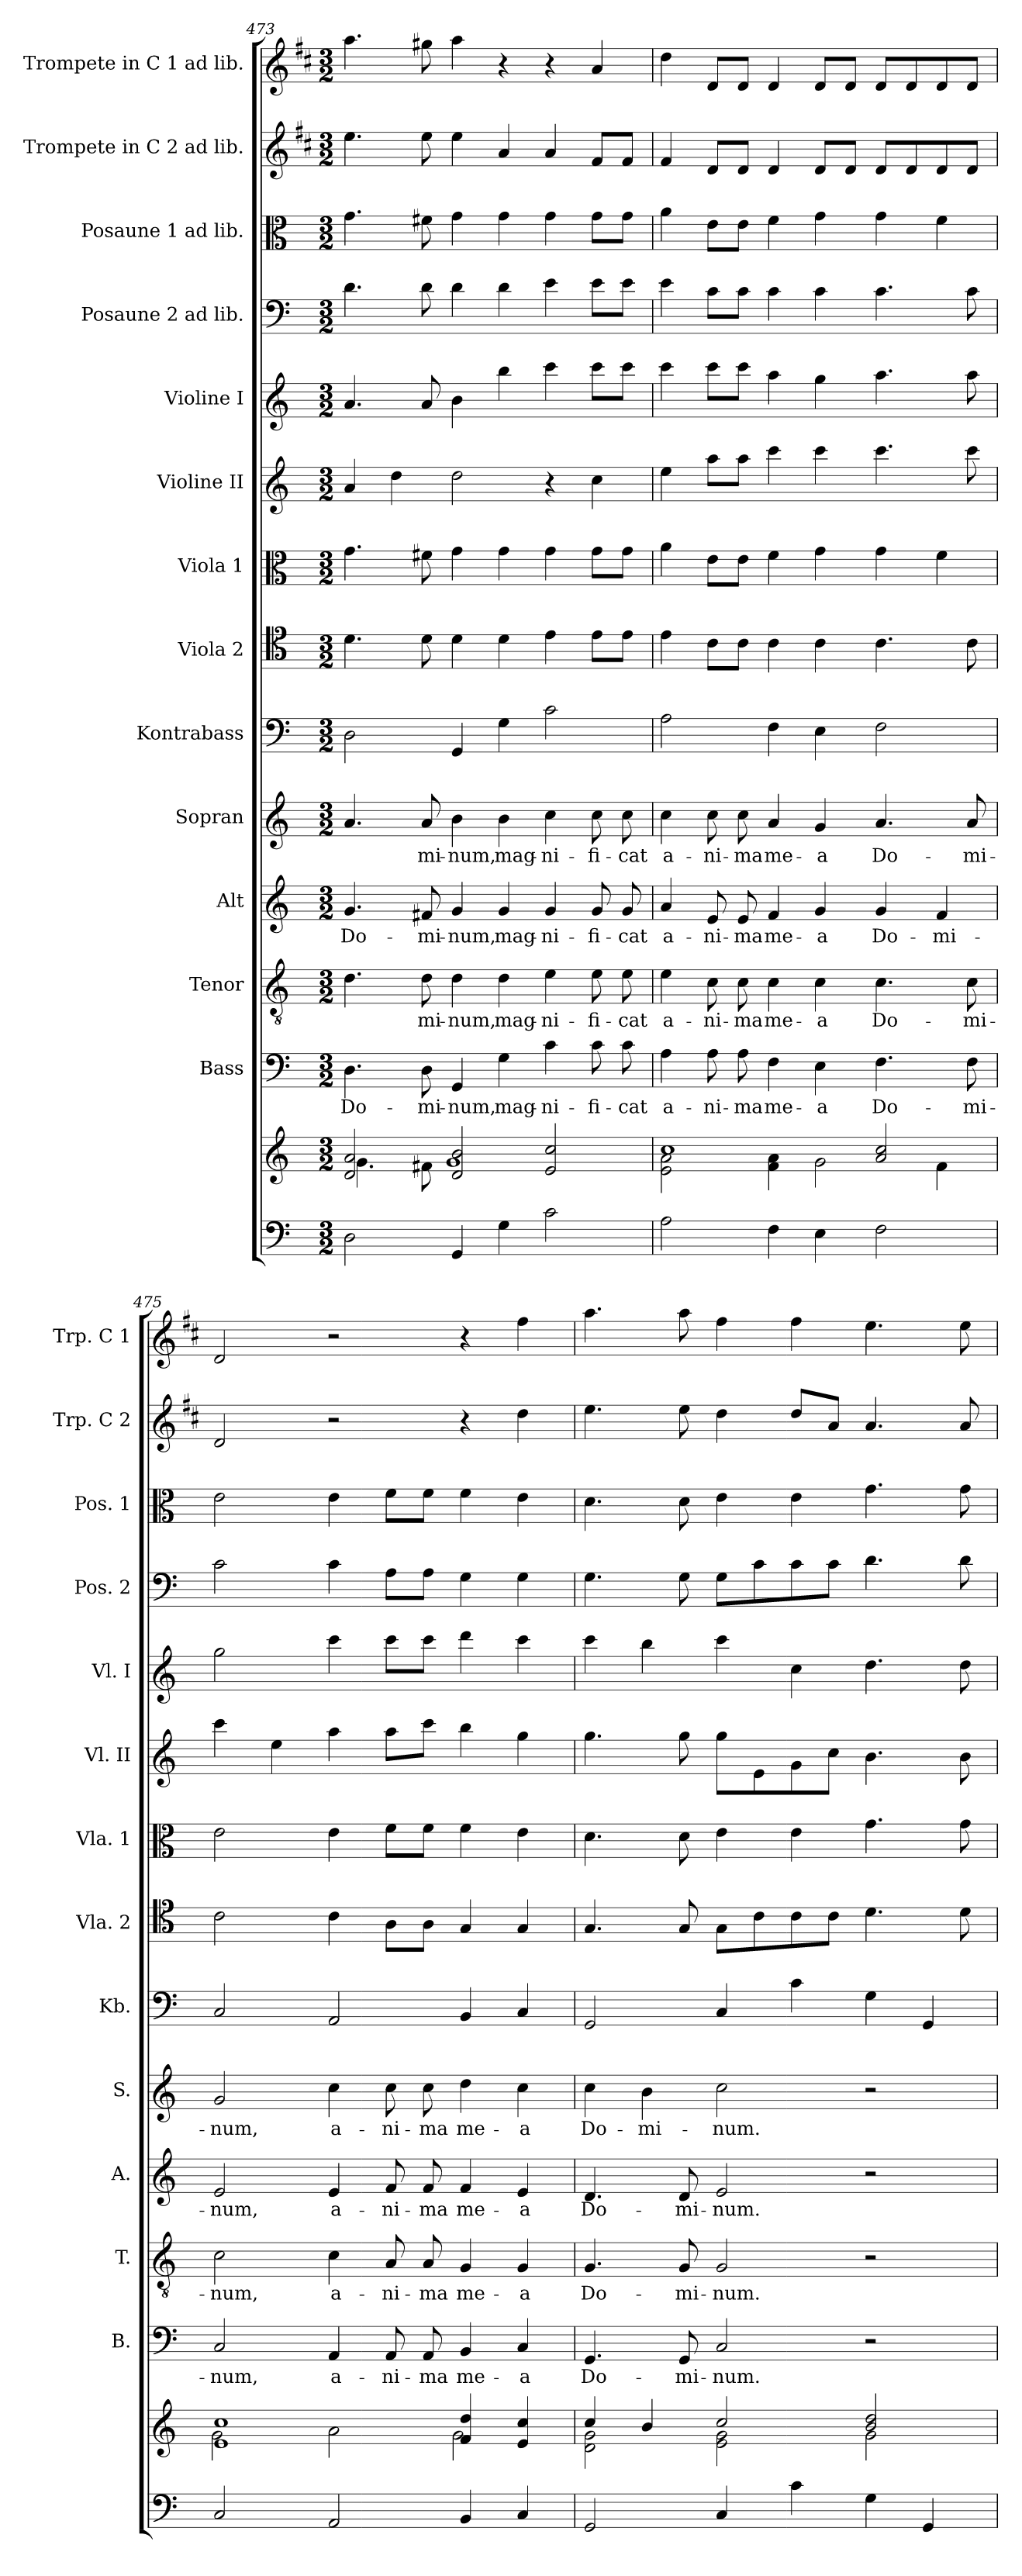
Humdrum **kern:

**kern	**kern	**kern	**text	**kern	**text	**kern	**text	**kern	**text	**kern	**kern	**kern	**kern	**kern	**kern	**kern	**kern	**kern
*part14	*part14	*part13	*part13	*part12	*part12	*part11	*part11	*part10	*part10	*part9	*part8	*part7	*part6	*part5	*part4	*part3	*part2	*part1
*staff15	*staff14	*staff13	*staff13	*staff12	*staff12	*staff11	*staff11	*staff10	*staff10	*staff9	*staff8	*staff7	*staff6	*staff5	*staff4	*staff3	*staff2	*staff1
*	*	*I"Bass	*	*I"Tenor	*	*I"Alt	*	*I"Sopran	*	*I"Kontrabass	*I"Viola 2	*I"Viola 1	*I"Violine II	*I"Violine I	*I"Posaune 2 ad lib.	*I"Posaune 1 ad lib.	*I"Trompete in C 2 ad lib.	*I"Trompete in C 1 ad lib.
*	*	*I'B.	*	*I'T.	*	*I'A.	*	*I'S.	*	*I'Kb.	*I'Vla. 2	*I'Vla. 1	*I'Vl. II	*I'Vl. I	*I'Pos. 2	*I'Pos. 1	*I'Trp. C 2	*I'Trp. C 1
!!LO:PB:g=z
*clefF4	*clefG2	*clefF4	*	*clefGv2	*	*clefG2	*	*clefG2	*	*clefF4	*clefC4	*clefC3	*clefG2	*clefG2	*clefF4	*clefC3	*clefG2	*clefG2
*	*	*	*	*	*	*	*	*	*	*ITrd7c12	*	*	*	*	*	*	*ITrd1c2	*ITrd1c2
*k[]	*k[]	*k[]	*	*k[]	*	*k[]	*	*k[]	*	*k[]	*k[]	*k[]	*k[]	*k[]	*k[]	*k[]	*k[]	*k[]
*C:	*C:	*C:	*	*C:	*	*C:	*	*C:	*	*C:	*C:	*C:	*C:	*C:	*C:	*C:	*C:	*C:
*M3/2	*M3/2	*M3/2	*	*M3/2	*	*M3/2	*	*M3/2	*	*M3/2	*M3/2	*M3/2	*M3/2	*M3/2	*M3/2	*M3/2	*M3/2	*M3/2
=473	=473	=473	=473	=473	=473	=473	=473	=473	=473	=473	=473	=473	=473	=473	=473	=473	=473	=473
*	*^	*	*	*	*	*	*	*	*	*	*	*	*	*	*	*	*	*
!	!	!	!	!LO:LY:b	!	!	!	!LO:LY:b	!	!	!	!	!	!	!	!	!	!	!
2D\	2d/ 2a/	4.g\	4.D\	Do-	4.d\	.	4.g/	Do-	4.a/	.	2DD\	4.d\	4.g\	4a/	4.a/	4.d\	4.g\	4.dd\	4.gg\
.	.	.	.	.	.	.	.	.	.	.	.	.	.	4dd\	.	.	.	.	.
!	!	!	!	!LO:LY:b	!	!LO:LY:b	!	!LO:LY:b	!	!LO:LY:b	!	!	!	!	!	!	!	!	!
.	.	8f#X\	8D\	-mi-	8d\	-mi-	8f#X/	-mi-	8a/	-mi-	.	8d\	8f#X\	.	8a/	8d\	8f#X\	8dd\	8ff#X\
!	!	!	!	!LO:LY:b	!	!LO:LY:b	!	!LO:LY:b	!	!LO:LY:b	!	!	!	!	!	!	!	!	!
4GG/	2d/ 2b/	1g	4GG/	-num,	4d\	-num,	4g/	-num,	4b\	-num,	4GGG/	4d\	4g\	2dd\	4b\	4d\	4g\	4dd\	4gg\
!	!	!	!	!LO:LY:b	!	!LO:LY:b	!	!LO:LY:b	!	!LO:LY:b	!	!	!	!	!	!	!	!	!
4G\	.	.	4G\	mag-	4d\	mag-	4g/	mag-	4b\	mag-	4GG\	4d\	4g\	.	4bb\	4d\	4g\	4g/	4r
!	!	!	!	!LO:LY:b	!	!LO:LY:b	!	!LO:LY:b	!	!LO:LY:b	!	!	!	!	!	!	!	!	!
2c\	2e/ 2cc/	.	4c\	-ni-	4e\	-ni-	4g/	-ni-	4cc\	-ni-	2C\	4e\	4g\	4r	4ccc\	4e\	4g\	4g/	4r
!	!	!	!	!LO:LY:b	!	!LO:LY:b	!	!LO:LY:b	!	!LO:LY:b	!	!	!	!	!	!	!	!	!
.	.	.	8c\	-fi-	8e\	-fi-	8g/	-fi-	8cc\	-fi-	.	8e\L	8g\L	4cc\	8ccc\L	8e\L	8g\L	8e/L	4g/
!	!	!	!	!LO:LY:b	!	!LO:LY:b	!	!LO:LY:b	!	!LO:LY:b	!	!	!	!	!	!	!	!	!
.	.	.	8c\	-cat	8e\	-cat	8g/	-cat	8cc\	-cat	.	8e\J	8g\J	.	8ccc\J	8e\J	8g\J	8e/J	.
=474	=474	=474	=474	=474	=474	=474	=474	=474	=474	=474	=474	=474	=474	=474	=474	=474	=474	=474	=474
!	!	!	!	!LO:LY:b	!	!LO:LY:b	!	!LO:LY:b	!	!LO:LY:b	!	!	!	!	!	!	!	!	!
2A\	1cc	2e\ 2a\	4A\	a-	4e\	a-	4a/	a-	4cc\	a-	2AA\	4e\	4a\	4ee\	4ccc\	4e\	4a\	4e/	4cc\
!	!	!	!	!LO:LY:b	!	!LO:LY:b	!	!LO:LY:b	!	!LO:LY:b	!	!	!	!	!	!	!	!	!
.	.	.	8A\	-ni-	8c\	-ni-	8e/	-ni-	8cc\	-ni-	.	8c\L	8e\L	8aa\L	8ccc\L	8c\L	8e\L	8c/L	8c/L
!	!	!	!	!LO:LY:b	!	!LO:LY:b	!	!LO:LY:b	!	!LO:LY:b	!	!	!	!	!	!	!	!	!
.	.	.	8A\	-ma	8c\	-ma	8e/	-ma	8cc\	-ma	.	8c\J	8e\J	8aa\J	8ccc\J	8c\J	8e\J	8c/J	8c/J
!	!	!	!	!LO:LY:b	!	!LO:LY:b	!	!LO:LY:b	!	!LO:LY:b	!	!	!	!	!	!	!	!	!
4F\	.	4f\ 4a\	4F\	me-	4c\	me-	4f/	me-	4a/	me-	4FF\	4c\	4f\	4ccc\	4aa\	4c\	4f\	4c/	4c/
!	!	!	!	!LO:LY:b	!	!LO:LY:b	!	!LO:LY:b	!	!LO:LY:b	!	!	!	!	!	!	!	!	!
4E\	.	2g\	4E\	-a	4c\	-a	4g/	-a	4g/	-a	4EE\	4c\	4g\	4ccc\	4gg\	4c\	4g\	8c/L	8c/L
.	.	.	.	.	.	.	.	.	.	.	.	.	.	.	.	.	.	8c/J	8c/J
!	!	!	!	!LO:LY:b	!	!LO:LY:b	!	!LO:LY:b	!	!LO:LY:b	!	!	!	!	!	!	!	!	!
2F\	2a/ 2cc/	.	4.F\	Do-	4.c\	Do-	4g/	Do-	4.a/	Do-	2FF\	4.c\	4g\	4.ccc\	4.aa\	4.c\	4g\	8c/L	8c/L
.	.	.	.	.	.	.	.	.	.	.	.	.	.	.	.	.	.	8c/	8c/
!	!	!	!	!	!	!	!	!LO:LY:b	!	!	!	!	!	!	!	!	!	!	!
.	.	4f\	.	.	.	.	4f/	-mi-	.	.	.	.	4f\	.	.	.	4f\	8c/	8c/
!	!	!	!	!LO:LY:b	!	!LO:LY:b	!	!	!	!LO:LY:b	!	!	!	!	!	!	!	!	!
.	.	.	8F\	-mi-	8c\	-mi-	.	.	8a/	-mi-	.	8c\	.	8ccc\	8aa\	8c\	.	8c/J	8c/J
=475	=475	=475	=475	=475	=475	=475	=475	=475	=475	=475	=475	=475	=475	=475	=475	=475	=475	=475	=475
!	!	!	!	!LO:LY:b	!	!LO:LY:b	!	!LO:LY:b	!	!LO:LY:b	!	!	!	!	!	!	!	!	!
2C/	1e 1cc	2g\	2C/	-num,	2c\	-num,	2e/	-num,	2g/	-num,	2CC/	2c\	2e\	4ccc\	2gg\	2c\	2e\	2c/	2c/
.	.	.	.	.	.	.	.	.	.	.	.	.	.	4ee\	.	.	.	.	.
!	!	!	!	!LO:LY:b	!	!LO:LY:b	!	!LO:LY:b	!	!LO:LY:b	!	!	!	!	!	!	!	!	!
2AA/	.	2a\	4AA/	a-	4c\	a-	4e/	a-	4cc\	a-	2AAA/	4c\	4e\	4aa\	4ccc\	4c\	4e\	2r	2r
!	!	!	!	!LO:LY:b	!	!LO:LY:b	!	!LO:LY:b	!	!LO:LY:b	!	!	!	!	!	!	!	!	!
.	.	.	8AA/	-ni-	8A/	-ni-	8f/	-ni-	8cc\	-ni-	.	8A\L	8f\L	8aa\L	8ccc\L	8A\L	8f\L	.	.
!	!	!	!	!LO:LY:b	!	!LO:LY:b	!	!LO:LY:b	!	!LO:LY:b	!	!	!	!	!	!	!	!	!
.	.	.	8AA/	-ma	8A/	-ma	8f/	-ma	8cc\	-ma	.	8A\J	8f\J	8ccc\J	8ccc\J	8A\J	8f\J	.	.
!	!	!	!	!LO:LY:b	!	!LO:LY:b	!	!LO:LY:b	!	!LO:LY:b	!	!	!	!	!	!	!	!	!
4BB/	4f/ 4dd/	2g\	4BB/	me-	4G/	me-	4f/	me-	4dd\	me-	4BBB/	4G/	4f\	4bb\	4ddd\	4G\	4f\	4r	4r
!	!	!	!	!LO:LY:b	!	!LO:LY:b	!	!LO:LY:b	!	!LO:LY:b	!	!	!	!	!	!	!	!	!
4C/	4e/ 4cc/	.	4C/	-a	4G/	-a	4e/	-a	4cc\	-a	4CC/	4G/	4e\	4gg\	4ccc\	4G\	4e\	4cc\	4ee\
=476	=476	=476	=476	=476	=476	=476	=476	=476	=476	=476	=476	=476	=476	=476	=476	=476	=476	=476	=476
!	!	!	!	!LO:LY:b	!	!LO:LY:b	!	!LO:LY:b	!	!LO:LY:b	!	!	!	!	!	!	!	!	!
2GG/	4cc/	2d\ 2g\	4.GG/	Do-	4.G/	Do-	4.d/	Do-	4cc\	Do-	2GGG/	4.G/	4.d\	4.gg\	4ccc\	4.G\	4.d\	4.dd\	4.gg\
!	!	!	!	!	!	!	!	!	!	!LO:LY:b	!	!	!	!	!	!	!	!	!
.	4b/	.	.	.	.	.	.	.	4b\	-mi-	.	.	.	.	4bb\	.	.	.	.
!	!	!	!	!LO:LY:b	!	!LO:LY:b	!	!LO:LY:b	!	!	!	!	!	!	!	!	!	!	!
.	.	.	8GG/	-mi-	8G/	-mi-	8d/	-mi-	.	.	.	8G/	8d\	8gg\	.	8G\	8d\	8dd\	8gg\
!	!	!	!	!LO:LY:b	!	!LO:LY:b	!	!LO:LY:b	!	!LO:LY:b	!	!	!	!	!	!	!	!	!
4C/	2cc/	2e\ 2g\	2C/	-num.	2G/	-num.	2e/	-num.	2cc\	-num.	4CC/	8G\L	4e\	8gg\L	4ccc\	8G\L	4e\	4cc\	4ee\
.	.	.	.	.	.	.	.	.	.	.	.	8c\	.	8e\	.	8c\	.	.	.
4c\	.	.	.	.	.	.	.	.	.	.	4C\	8c\	4e\	8g\	4cc\	8c\	4e\	8cc/L	4ee\
.	.	.	.	.	.	.	.	.	.	.	.	8c\J	.	8cc\J	.	8c\J	.	8g/J	.
4G\	2b/ 2dd/	2g\	2r	.	2r	.	2r	.	2r	.	4GG\	4.d\	4.g\	4.b\	4.dd\	4.d\	4.g\	4.g/	4.dd\
4GG/	.	.	.	.	.	.	.	.	.	.	4GGG/	.	.	.	.	.	.	.	.
.	.	.	.	.	.	.	.	.	.	.	.	8d\	8g\	8b\	8dd\	8d\	8g\	8g/	8dd\
*	*v	*v	*	*	*	*	*	*	*	*	*	*	*	*	*	*	*	*	*
=	=	=	=	=	=	=	=	=	=	=	=	=	=	=	=	=	=	=
*-	*-	*-	*-	*-	*-	*-	*-	*-	*-	*-	*-	*-	*-	*-	*-	*-	*-	*-
